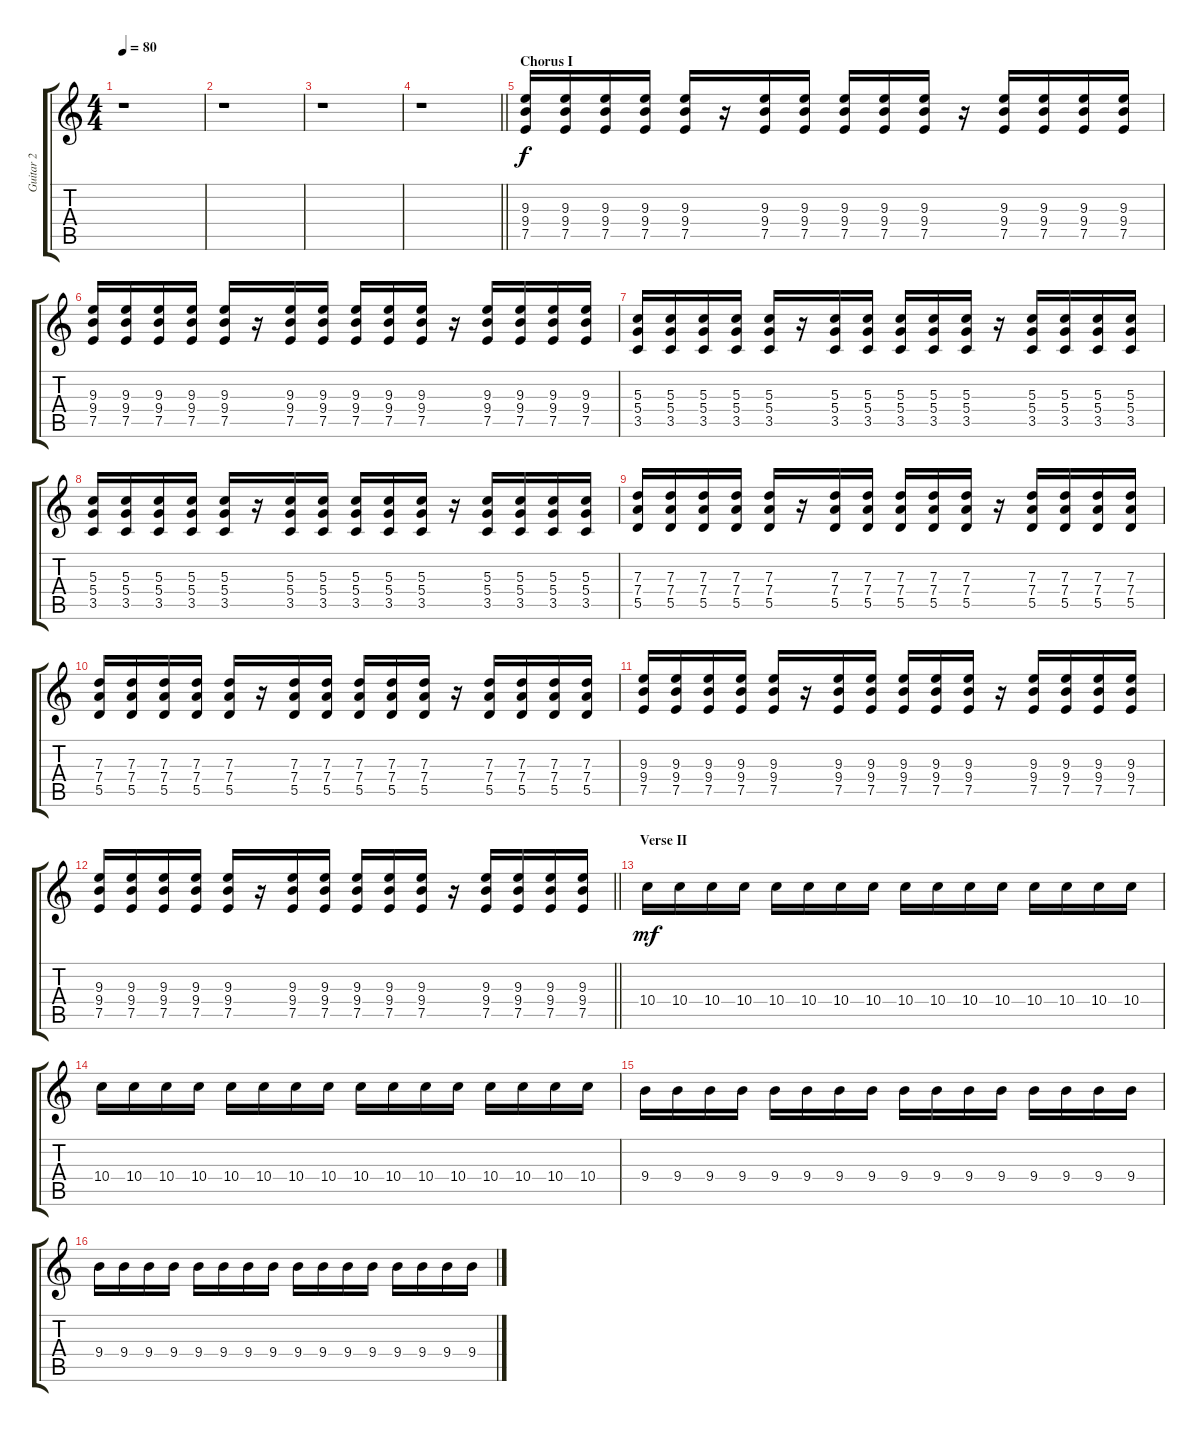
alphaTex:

\track ("Guitar 2" "Guitar 2") {instrument electricguitarclean}
\staff {score tabs}
\tuning (E4 B3 G3 D3 A2 E2) {hide}
\ts (4 4)
\tempo 80
\clef g2
\ks c
r.1{dy f} |
r.1 |
r.1 |
\barLineRight lightlight
r.1 |
\section ("" "Chorus I")
(9.3 9.4 7.5).16 (9.3 9.4 7.5).16 (9.3 9.4 7.5).16 (9.3 9.4 7.5).16 (9.3 9.4 7.5).16 r.16 (9.3 9.4 7.5).16 (9.3 9.4 7.5).16 (9.3 9.4 7.5).16 (9.3 9.4 7.5).16 (9.3 9.4 7.5).16 r.16 (9.3 9.4 7.5).16 (9.3 9.4 7.5).16 (9.3 9.4 7.5).16 (9.3 9.4 7.5).16 |
(9.3 9.4 7.5).16 (9.3 9.4 7.5).16 (9.3 9.4 7.5).16 (9.3 9.4 7.5).16 (9.3 9.4 7.5).16 r.16 (9.3 9.4 7.5).16 (9.3 9.4 7.5).16 (9.3 9.4 7.5).16 (9.3 9.4 7.5).16 (9.3 9.4 7.5).16 r.16 (9.3 9.4 7.5).16 (9.3 9.4 7.5).16 (9.3 9.4 7.5).16 (9.3 9.4 7.5).16 |
(5.3 5.4 3.5).16 (5.3 5.4 3.5).16 (5.3 5.4 3.5).16 (5.3 5.4 3.5).16 (5.3 5.4 3.5).16 r.16 (5.3 5.4 3.5).16 (5.3 5.4 3.5).16 (5.3 5.4 3.5).16 (5.3 5.4 3.5).16 (5.3 5.4 3.5).16 r.16 (5.3 5.4 3.5).16 (5.3 5.4 3.5).16 (5.3 5.4 3.5).16 (5.3 5.4 3.5).16 |
(5.3 5.4 3.5).16 (5.3 5.4 3.5).16 (5.3 5.4 3.5).16 (5.3 5.4 3.5).16 (5.3 5.4 3.5).16 r.16 (5.3 5.4 3.5).16 (5.3 5.4 3.5).16 (5.3 5.4 3.5).16 (5.3 5.4 3.5).16 (5.3 5.4 3.5).16 r.16 (5.3 5.4 3.5).16 (5.3 5.4 3.5).16 (5.3 5.4 3.5).16 (5.3 5.4 3.5).16 |
(7.3 7.4 5.5).16 (7.3 7.4 5.5).16 (7.3 7.4 5.5).16 (7.3 7.4 5.5).16 (7.3 7.4 5.5).16 r.16 (7.3 7.4 5.5).16 (7.3 7.4 5.5).16 (7.3 7.4 5.5).16 (7.3 7.4 5.5).16 (7.3 7.4 5.5).16 r.16 (7.3 7.4 5.5).16 (7.3 7.4 5.5).16 (7.3 7.4 5.5).16 (7.3 7.4 5.5).16 |
(7.3 7.4 5.5).16 (7.3 7.4 5.5).16 (7.3 7.4 5.5).16 (7.3 7.4 5.5).16 (7.3 7.4 5.5).16 r.16 (7.3 7.4 5.5).16 (7.3 7.4 5.5).16 (7.3 7.4 5.5).16 (7.3 7.4 5.5).16 (7.3 7.4 5.5).16 r.16 (7.3 7.4 5.5).16 (7.3 7.4 5.5).16 (7.3 7.4 5.5).16 (7.3 7.4 5.5).16 |
(9.3 9.4 7.5).16 (9.3 9.4 7.5).16 (9.3 9.4 7.5).16 (9.3 9.4 7.5).16 (9.3 9.4 7.5).16 r.16 (9.3 9.4 7.5).16 (9.3 9.4 7.5).16 (9.3 9.4 7.5).16 (9.3 9.4 7.5).16 (9.3 9.4 7.5).16 r.16 (9.3 9.4 7.5).16 (9.3 9.4 7.5).16 (9.3 9.4 7.5).16 (9.3 9.4 7.5).16 |
\barLineRight lightlight
(9.3 9.4 7.5).16 (9.3 9.4 7.5).16 (9.3 9.4 7.5).16 (9.3 9.4 7.5).16 (9.3 9.4 7.5).16 r.16 (9.3 9.4 7.5).16 (9.3 9.4 7.5).16 (9.3 9.4 7.5).16 (9.3 9.4 7.5).16 (9.3 9.4 7.5).16 r.16 (9.3 9.4 7.5).16 (9.3 9.4 7.5).16 (9.3 9.4 7.5).16 (9.3 9.4 7.5).16 |
\section ("" "Verse II")
10.4.16{dy mf volume 7} 10.4.16 10.4.16 10.4.16 10.4.16 10.4.16 10.4.16 10.4.16 10.4.16 10.4.16 10.4.16 10.4.16 10.4.16 10.4.16 10.4.16 10.4.16 |
10.4.16 10.4.16 10.4.16 10.4.16 10.4.16 10.4.16 10.4.16 10.4.16 10.4.16 10.4.16 10.4.16 10.4.16 10.4.16 10.4.16 10.4.16 10.4.16 |
9.4.16 9.4.16 9.4.16 9.4.16 9.4.16 9.4.16 9.4.16 9.4.16 9.4.16 9.4.16 9.4.16 9.4.16 9.4.16 9.4.16 9.4.16 9.4.16 |
9.4.16 9.4.16 9.4.16 9.4.16 9.4.16 9.4.16 9.4.16 9.4.16 9.4.16 9.4.16 9.4.16 9.4.16 9.4.16 9.4.16 9.4.16 9.4.16
